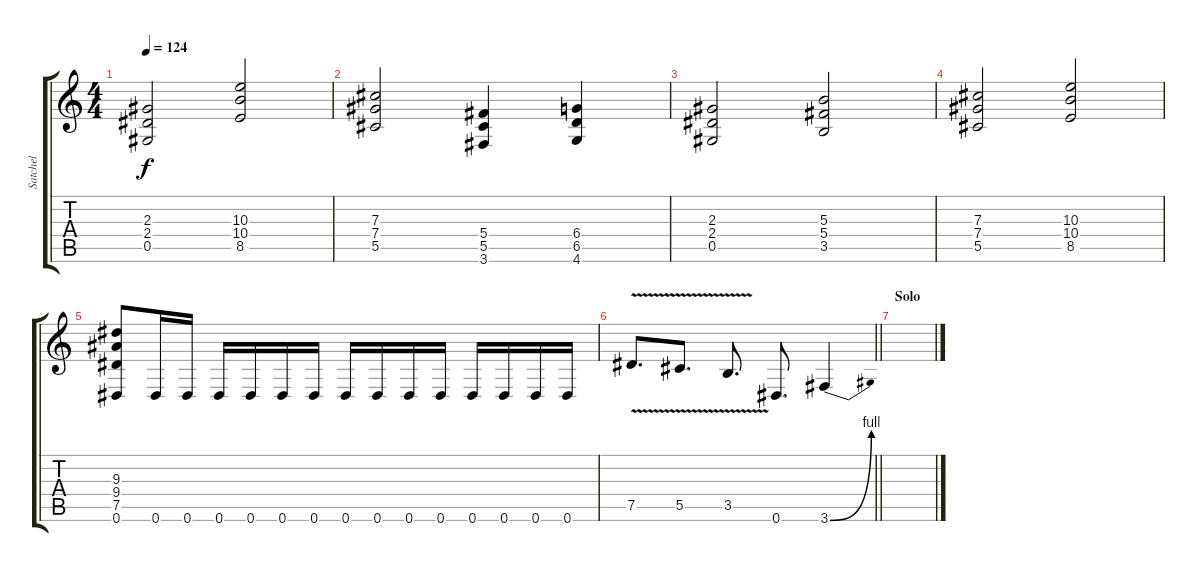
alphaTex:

\track ("Satchel" "Satchel") {instrument distortionguitar}
\staff {score tabs}
\tuning (Eb4 Bb3 Gb3 Db3 Ab2 Eb2) {hide}
\ts (4 4)
\tempo 124
\clef g2
\ks c
(2.3 2.4 0.5).2{dy f} (10.3 10.4 8.5).2 |
(7.3 7.4 5.5).2 (5.4 5.5 3.6).4 (6.4 6.5 4.6).4 |
(2.3 2.4 0.5).2 (5.3 5.4 3.5).2 |
(7.3 7.4 5.5).2 (10.3 10.4 8.5).2 |
(9.3 9.4 7.5 0.6).8 0.6.16 0.6.16 0.6.16 0.6.16 0.6.16 0.6.16 0.6.16 0.6.16 0.6.16 0.6.16 0.6.16 0.6.16 0.6.16 0.6.16 |
\barLineRight lightlight
7.5{v}.8{d} 5.5{v}.8{d} 3.5{v}.8{d} 0.6.8{d} 3.6{be (bend 0 0 60 4)}.4 |
\section ("" "Solo")
